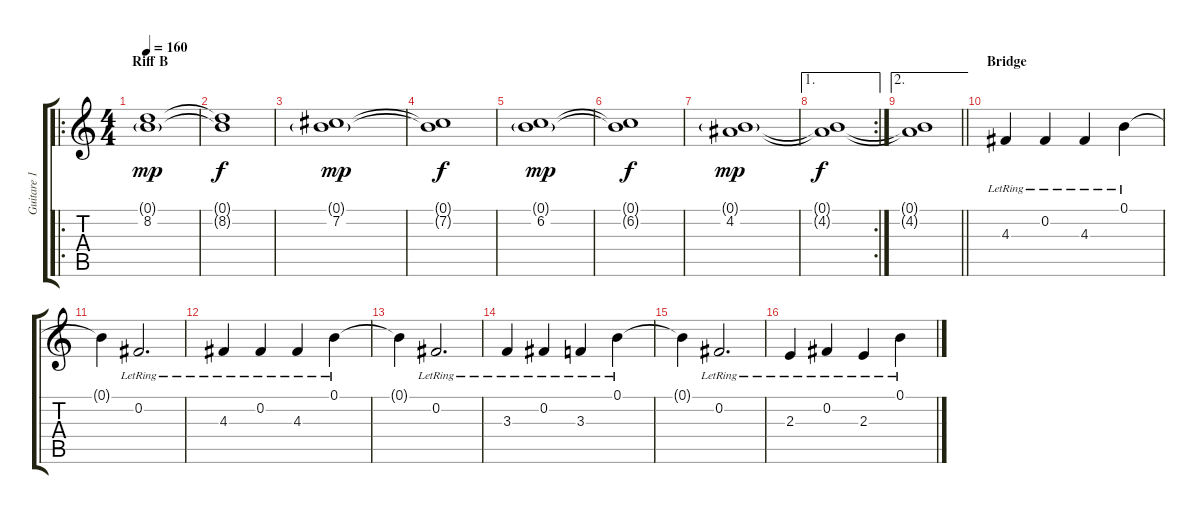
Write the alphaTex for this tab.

\track ("Guitare 1" "Guitare 1") {instrument distortionguitar}
\staff {score tabs}
\tuning (B3 Gb3 D3 A2 E2 B1) {hide}
\ro
\ts (4 4)
\section ("" "Riff B")
\tempo 160
\clef g2
\ks c
(0.1{g} 8.2).1{dy mp} |
(0.1{t} 8.2{t}).1{dy f} |
(0.1{g} 7.2).1{dy mp} |
(0.1{t} 7.2{t}).1{dy f} |
(0.1{g} 6.2).1{dy mp} |
(0.1{t} 6.2{t}).1{dy f} |
(0.1{g} 4.2).1{dy mp} |
\ae 1
\rc 2
(0.1{t} 4.2{t}).1{dy f} |
\ae 2
\barLineRight lightlight
(0.1{t} 4.2{t}).1 |
\section ("" "Bridge")
4.3{lr}.4 0.2{lr}.4 4.3{lr}.4 0.1{lr}.4 |
0.1{t}.4 0.2{lr}.2{d} |
4.3{lr}.4 0.2{lr}.4 4.3{lr}.4 0.1{lr}.4 |
0.1{t}.4 0.2{lr}.2{d} |
3.3{lr}.4 0.2{lr}.4 3.3{lr}.4 0.1{lr}.4 |
0.1{t}.4 0.2{lr}.2{d} |
2.3{lr}.4 0.2{lr}.4 2.3{lr}.4 0.1{lr}.4
